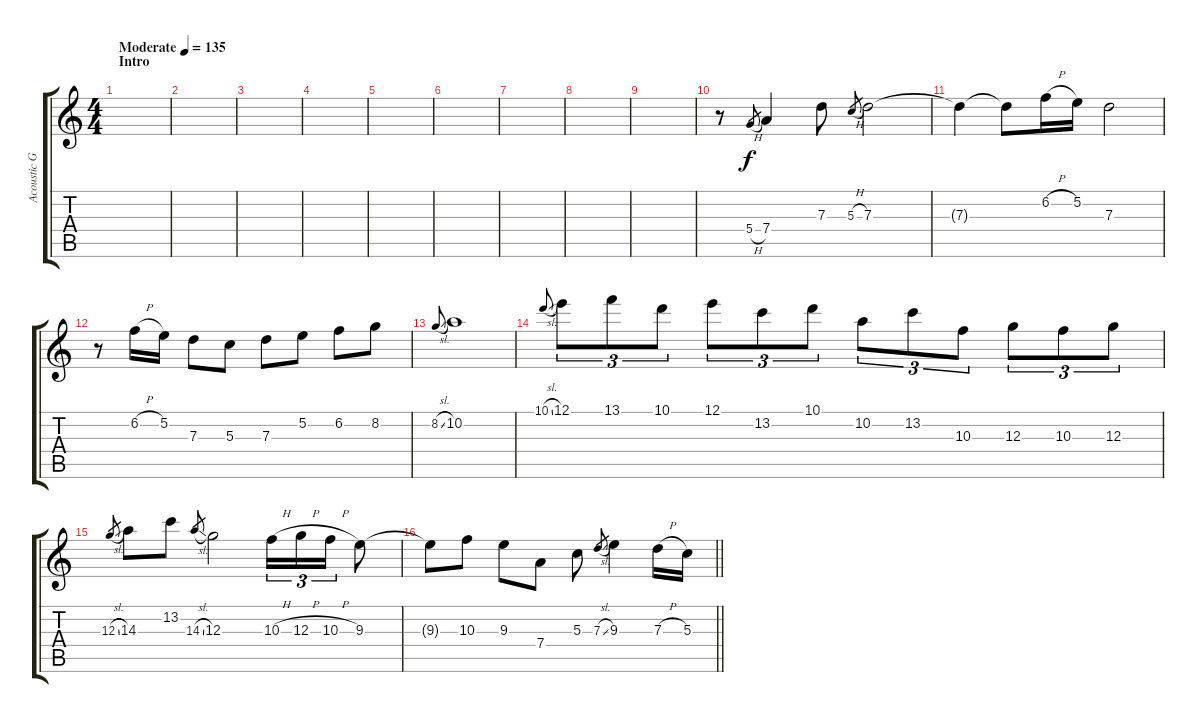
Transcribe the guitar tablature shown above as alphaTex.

\track ("Acoustic Guitar 2" "Acoustic G") {instrument acousticguitarsteel}
\staff {score tabs}
\tuning (E4 B3 G3 D3 A2 D2) {hide}
\ts (4 4)
\section ("" "Intro")
\tempo (135 "Moderate")
\clef g2
\ks c
|
|
|
|
|
|
|
|
|
r.8 5.4{h}.8{gr} 7.4.4 7.3.8 5.3{h}.8{gr} 7.3.2 |
7.3{t}.4 7.3{t}.8 6.2{h}.16 5.2.16 7.3.2 |
r.8 6.2{h}.16 5.2.16 7.3.8 5.3.8 7.3.8 5.2.8 6.2.8 8.2.8 |
8.2{sl}.8{gr onbeat} 10.2.1 |
10.1{sl}.8{gr onbeat} 12.1.8{tu (3 2)} 13.1.8{tu (3 2)} 10.1.8{tu (3 2)} 12.1.8{tu (3 2)} 13.2.8{tu (3 2)} 10.1.8{tu (3 2)} 10.2.8{tu (3 2)} 13.2.8{tu (3 2)} 10.3.8{tu (3 2)} 12.3.8{tu (3 2)} 10.3.8{tu (3 2)} 12.3.8{tu (3 2)} |
12.3{sl}.8{gr} 14.3.8 13.2.8 14.3{sl}.8{gr} 12.3.2 10.3{h}.16{tu (3 2)} 12.3{h}.16{tu (3 2)} 10.3{h}.16{tu (3 2)} 9.3.8 |
\barLineRight lightlight
9.3{t}.8 10.3.8 9.3.8 7.4.8 5.3.8 7.3{sl}.8{gr} 9.3.4 7.3{h}.16 5.3.16
